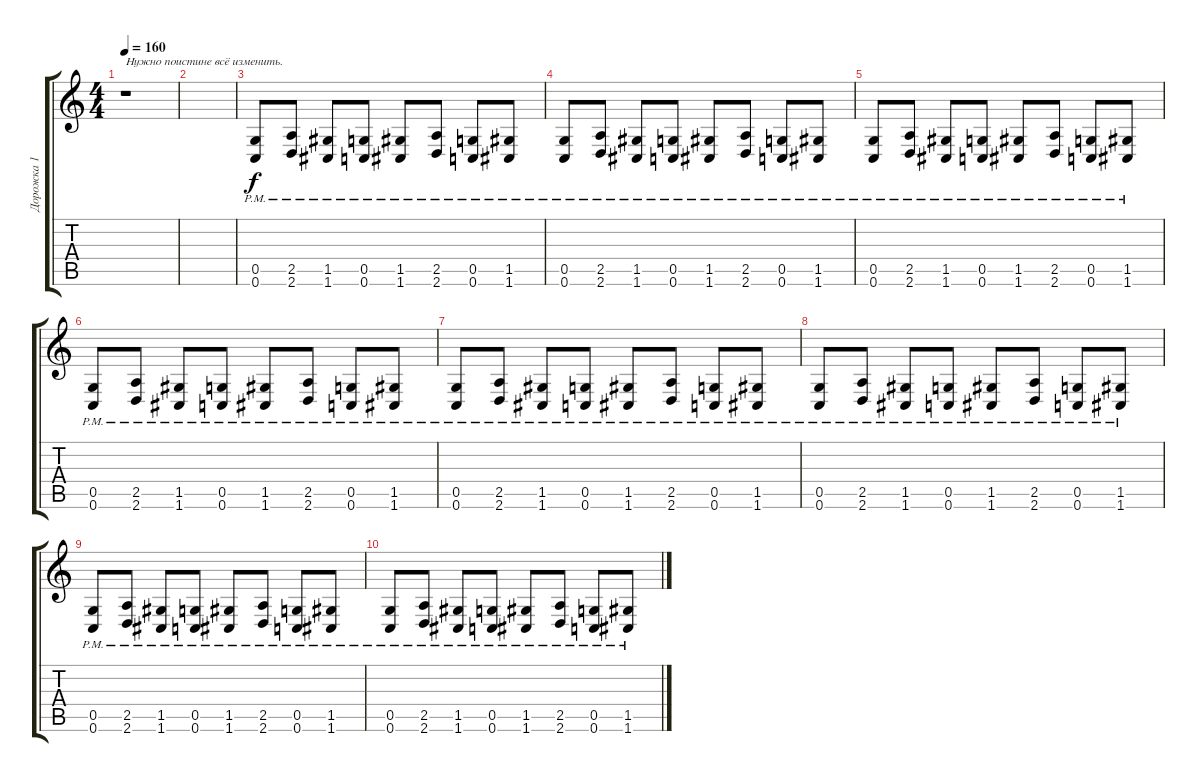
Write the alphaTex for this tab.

\track ("Дорожка 1" "Дорожка 1") {instrument distortionguitar}
\staff {score tabs}
\tuning (D4 A3 F3 C3 G2 C2) {hide}
\ts (4 4)
\tempo 160
\clef g2
\ks c
r.1{txt "Нужно поистине всё изменить." dy f} |
|
(0.5{pm} 0.6{pm}).8 (2.5{pm} 2.6{pm}).8 (1.5{pm} 1.6{pm}).8 (0.5{pm} 0.6{pm}).8 (1.5{pm} 1.6{pm}).8 (2.5{pm} 2.6{pm}).8 (0.5{pm} 0.6{pm}).8 (1.5{pm} 1.6{pm}).8 |
(0.5{pm} 0.6{pm}).8 (2.5{pm} 2.6{pm}).8 (1.5{pm} 1.6{pm}).8 (0.5{pm} 0.6{pm}).8 (1.5{pm} 1.6{pm}).8 (2.5{pm} 2.6{pm}).8 (0.5{pm} 0.6{pm}).8 (1.5{pm} 1.6{pm}).8 |
(0.5{pm} 0.6{pm}).8 (2.5{pm} 2.6{pm}).8 (1.5{pm} 1.6{pm}).8 (0.5{pm} 0.6{pm}).8 (1.5{pm} 1.6{pm}).8 (2.5{pm} 2.6{pm}).8 (0.5{pm} 0.6{pm}).8 (1.5{pm} 1.6{pm}).8 |
(0.5{pm} 0.6{pm}).8 (2.5{pm} 2.6{pm}).8 (1.5{pm} 1.6{pm}).8 (0.5{pm} 0.6{pm}).8 (1.5{pm} 1.6{pm}).8 (2.5{pm} 2.6{pm}).8 (0.5{pm} 0.6{pm}).8 (1.5{pm} 1.6{pm}).8 |
(0.5{pm} 0.6{pm}).8 (2.5{pm} 2.6{pm}).8 (1.5{pm} 1.6{pm}).8 (0.5{pm} 0.6{pm}).8 (1.5{pm} 1.6{pm}).8 (2.5{pm} 2.6{pm}).8 (0.5{pm} 0.6{pm}).8 (1.5{pm} 1.6{pm}).8 |
(0.5{pm} 0.6{pm}).8 (2.5{pm} 2.6{pm}).8 (1.5{pm} 1.6{pm}).8 (0.5{pm} 0.6{pm}).8 (1.5{pm} 1.6{pm}).8 (2.5{pm} 2.6{pm}).8 (0.5{pm} 0.6{pm}).8 (1.5{pm} 1.6{pm}).8 |
(0.5{pm} 0.6{pm}).8 (2.5{pm} 2.6{pm}).8 (1.5{pm} 1.6{pm}).8 (0.5{pm} 0.6{pm}).8 (1.5{pm} 1.6{pm}).8 (2.5{pm} 2.6{pm}).8 (0.5{pm} 0.6{pm}).8 (1.5{pm} 1.6{pm}).8 |
(0.5{pm} 0.6{pm}).8 (2.5{pm} 2.6{pm}).8 (1.5{pm} 1.6{pm}).8 (0.5{pm} 0.6{pm}).8 (1.5{pm} 1.6{pm}).8 (2.5{pm} 2.6{pm}).8 (0.5{pm} 0.6{pm}).8 (1.5{pm} 1.6{pm}).8
